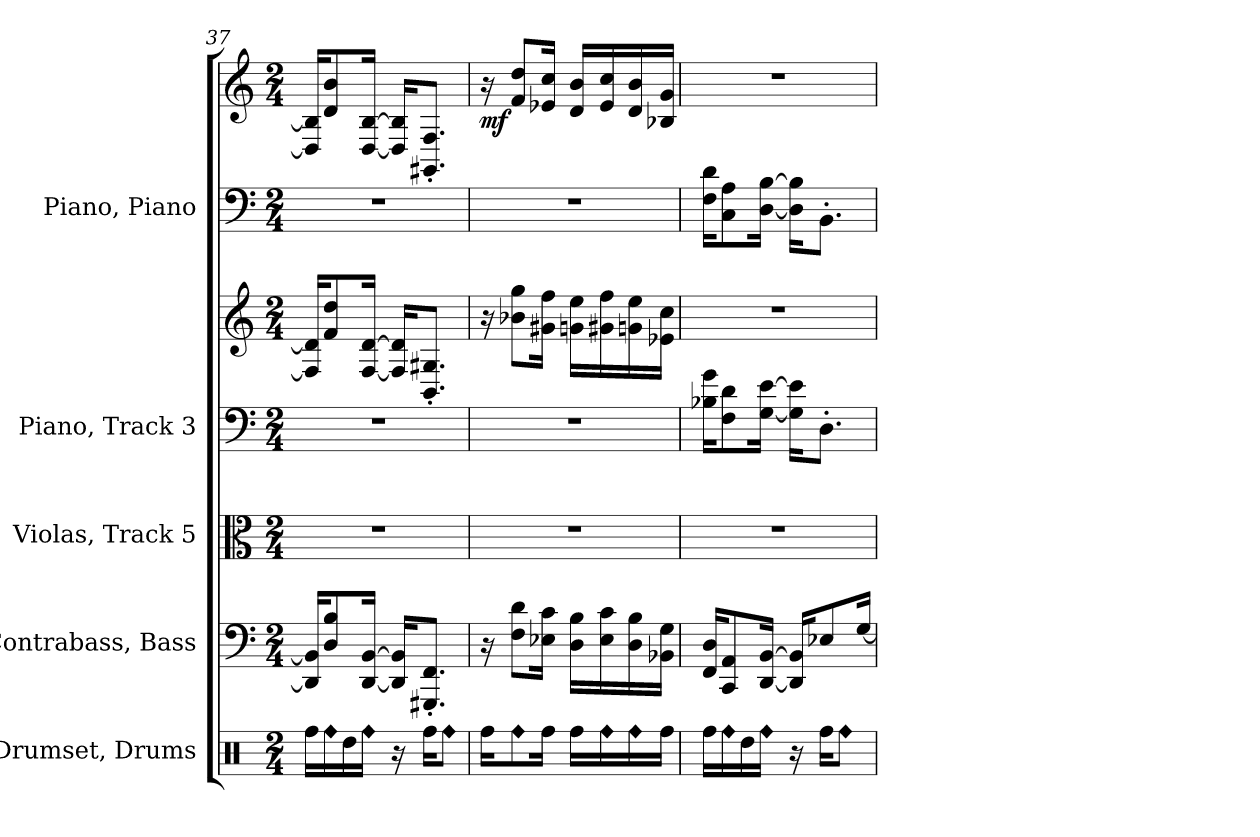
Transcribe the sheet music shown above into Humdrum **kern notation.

**kern	**kern	**kern	**kern	**kern	**kern	**kern	**dynam
*part5	*part4	*part3	*part2	*part2	*part1	*part1	*part1
*staff7	*staff6	*staff5	*staff4	*staff3	*staff2	*staff1	*staff1/2
*I"Drumset, Drums	*I"Contrabass, Bass	*I"Violas, Track  5	*I"Piano, Track  3	*	*I"Piano, Piano	*	*
*I'D. Set	*I'Cb.	*I'Vlas.	*I'Pno.	*	*I'Pno.	*	*
*clefX	*clefF4	*clefC3	*clefF4	*clefG2	*clefF4	*clefG2	*
*	*ITrd7c12	*	*	*	*	*	*
*k[]	*k[]	*k[]	*k[]	*k[]	*k[]	*k[]	*
*M2/4	*M2/4	*M2/4	*M2/4	*M2/4	*M2/4	*M2/4	*
=37	=37	=37	=37	=37	=37	=37	=37
16Rff\LL	16DDD/] 16BBB/]KL	2r	2r	16F/] 16d/]KL	2r	16D/] 16B/]KL	.
!LO:N:head=diamond	!	!	!	!	!	!	!
16Rff\	8DD/ 8BB/	.	.	8f/ 8dd/	.	8d/ 8b/	.
16Rdd\	.	.	.	.	.	.	.
!LO:N:head=diamond	!	!	!	!	!	!	!
16Rff\JJ	[16DDD/ [16BBB/Jk	.	.	[16F/ [16d/Jk	.	[16D/ [16B/Jk	.
16r	16DDD/] 16BBB/]KL	.	.	16F/] 16d/]KL	.	16D/] 16B/]KL	.
16Rff\KL	8.GGGG#X/' 8.FFF/'J	.	.	8.BB/' 8.G#X/'J	.	8.GG#X/' 8.F/'J	.
!LO:N:head=diamond	!	!	!	!	!	!	!
8Rff\J	.	.	.	.	.	.	.
=38	=38	=38	=38	=38	=38	=38	=38
!	!	!	!	!	!	!	!LO:DY:b
16Rff\KL	16r	2r	2r	16r	2r	16r	mf
!LO:N:head=diamond	!	!	!	!	!	!	!
8Rff\	8FF\ 8D\L	.	.	8b-X\ 8gg\L	.	8f/ 8dd/L	.
16Rff\Jk	16EE-X\ 16C\Jk	.	.	16g#X\ 16ff\Jk	.	16e-X/ 16cc/Jk	.
16Rff\LL	16DD\ 16BB\LL	.	.	16gn\ 16ee\LL	.	16d/ 16b/LL	.
!LO:N:head=diamond	!	!	!	!	!	!	!
16Rff\	16EE-\ 16C\	.	.	16g#X\ 16ff\	.	16e-/ 16cc/	.
!LO:N:head=diamond	!	!	!	!	!	!	!
16Rff\	16DD\ 16BB\	.	.	16gn\ 16ee\	.	16d/ 16b/	.
16Rff\JJ	16BBB-X\ 16GG\JJ	.	.	16e-X\ 16cc\JJ	.	16B-X/ 16g/JJ	.
!!LO:PB:g=z
=39	=39	=39	=39	=39	=39	=39	=39
16Rff\LL	16FFF/ 16DD/KL	2r	16B-X\ 16g\KL	2r	16F\ 16d\KL	2r	.
!LO:N:head=diamond	!	!	!	!	!	!	!
16Rff\	8CCC/ 8AAA/	.	8F\ 8d\	.	8C\ 8A\	.	.
16Rdd\	.	.	.	.	.	.	.
!LO:N:head=diamond	!	!	!	!	!	!	!
16Rff\JJ	[16DDD/ [16BBB/Jk	.	[16G\ [16e\Jk	.	[16D\ [16B\Jk	.	.
16r	16DDD/] 16BBB/]KL	.	16G\] 16e\]KL	.	16D\] 16B\]KL	.	.
16Rff\KL	8EE-X/	.	8.D'\J	.	8.BB'\J	.	.
!LO:N:head=diamond	!	!	!	!	!	!	!
8Rff\J	.	.	.	.	.	.	.
.	[16GG/Jk	.	.	.	.	.	.
=	=	=	=	=	=	=	=
*-	*-	*-	*-	*-	*-	*-	*-
